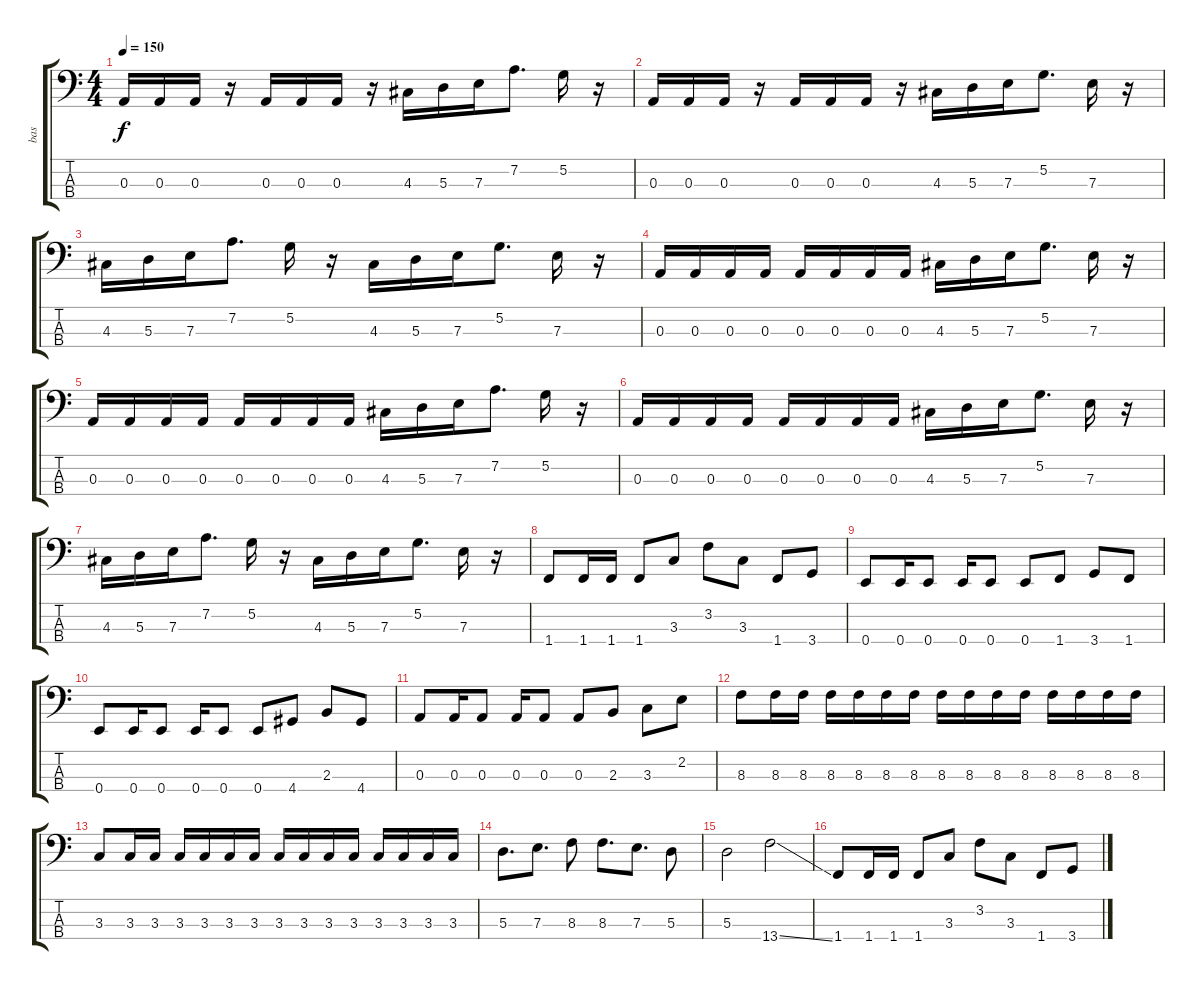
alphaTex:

\track ("bas" "bas") {instrument electricbasspick}
\staff {score tabs}
\tuning (G2 D2 A1 E1) {hide}
\ts (4 4)
\tempo 150
\clef f4
\ks c
0.3.16{dy f} 0.3.16 0.3.16 r.16 0.3.16 0.3.16 0.3.16 r.16 4.3.16 5.3.16 7.3.16 7.2.8{d} 5.2.16 r.16 |
0.3.16 0.3.16 0.3.16 r.16 0.3.16 0.3.16 0.3.16 r.16 4.3.16 5.3.16 7.3.16 5.2.8{d} 7.3.16 r.16 |
4.3.16 5.3.16 7.3.16 7.2.8{d} 5.2.16 r.16 4.3.16 5.3.16 7.3.16 5.2.8{d} 7.3.16 r.16 |
0.3.16 0.3.16 0.3.16 0.3.16 0.3.16 0.3.16 0.3.16 0.3.16 4.3.16 5.3.16 7.3.16 5.2.8{d} 7.3.16 r.16 |
0.3.16 0.3.16 0.3.16 0.3.16 0.3.16 0.3.16 0.3.16 0.3.16 4.3.16 5.3.16 7.3.16 7.2.8{d} 5.2.16 r.16 |
0.3.16 0.3.16 0.3.16 0.3.16 0.3.16 0.3.16 0.3.16 0.3.16 4.3.16 5.3.16 7.3.16 5.2.8{d} 7.3.16 r.16 |
4.3.16 5.3.16 7.3.16 7.2.8{d} 5.2.16 r.16 4.3.16 5.3.16 7.3.16 5.2.8{d} 7.3.16 r.16 |
1.4.8 1.4.16 1.4.16 1.4.8 3.3.8 3.2.8 3.3.8 1.4.8 3.4.8 |
0.4.8 0.4.16 0.4.8 0.4.16 0.4.8 0.4.8 1.4.8 3.4.8 1.4.8 |
0.4.8 0.4.16 0.4.8 0.4.16 0.4.8 0.4.8 4.4.8 2.3.8 4.4.8 |
0.3.8 0.3.16 0.3.8 0.3.16 0.3.8 0.3.8 2.3.8 3.3.8 2.2.8 |
8.3.8 8.3.16 8.3.16 8.3.16 8.3.16 8.3.16 8.3.16 8.3.16 8.3.16 8.3.16 8.3.16 8.3.16 8.3.16 8.3.16 8.3.16 |
3.3.8 3.3.16 3.3.16 3.3.16 3.3.16 3.3.16 3.3.16 3.3.16 3.3.16 3.3.16 3.3.16 3.3.16 3.3.16 3.3.16 3.3.16 |
5.3.8{d} 7.3.8{d} 8.3.8 8.3.8{d} 7.3.8{d} 5.3.8 |
5.3.2 13.4{ss}.2 |
1.4.8 1.4.16 1.4.16 1.4.8 3.3.8 3.2.8 3.3.8 1.4.8 3.4.8
